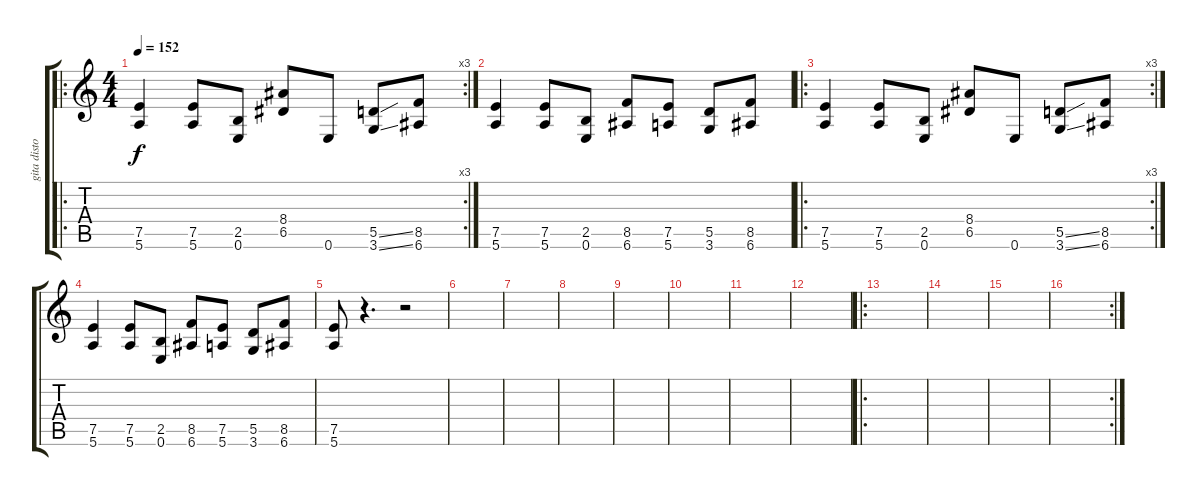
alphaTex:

\track ("gita distortion" "gita disto") {instrument overdrivenguitar}
\staff {score tabs}
\tuning (E4 B3 G3 D3 A2 E2) {hide}
\ro
\rc 3
\ts (4 4)
\tempo 152
\clef g2
\ks c
(7.5 5.6).4{dy f} (7.5 5.6).8 (2.5 0.6).8 (8.4 6.5).8 0.6.8 (5.5{ss} 3.6{ss}).8 (8.5 6.6).8 |
(7.5 5.6).4 (7.5 5.6).8 (2.5 0.6).8 (8.5 6.6).8 (7.5 5.6).8 (5.5 3.6).8 (8.5 6.6).8 |
\ro
\rc 3
(7.5 5.6).4 (7.5 5.6).8 (2.5 0.6).8 (8.4 6.5).8 0.6.8 (5.5{ss} 3.6{ss}).8 (8.5 6.6).8 |
(7.5 5.6).4 (7.5 5.6).8 (2.5 0.6).8 (8.5 6.6).8 (7.5 5.6).8 (5.5 3.6).8 (8.5 6.6).8 |
(7.5 5.6).8 r.4{d} r.2 |
|
|
|
|
|
|
|
\ro
|
|
|
\rc 2
